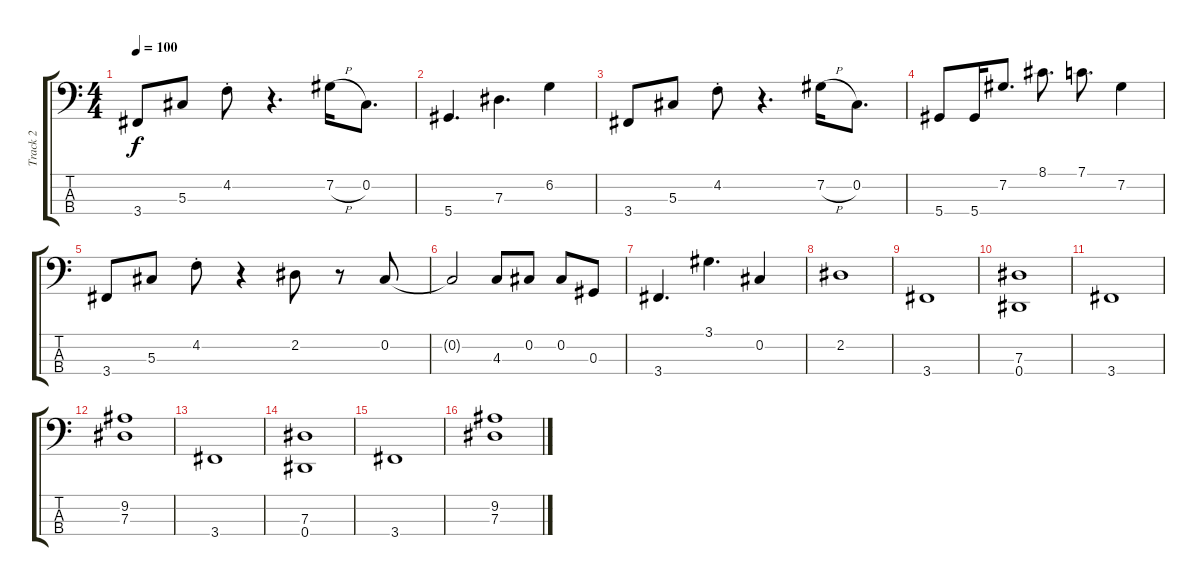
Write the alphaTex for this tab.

\track ("Track 2" "Track 2") {instrument electricbassfinger}
\staff {score tabs}
\tuning (F2 Db2 Ab1 Eb1) {hide}
\ts (4 4)
\tempo 100
\clef f4
\ks c
3.4.8{dy f} 5.3.8 4.2{st}.8 r.4{d} 7.2{h}.16 0.2.8{d} |
5.4.4{d} 7.3.4{d} 6.2.4 |
3.4.8 5.3.8 4.2{st}.8 r.4{d} 7.2{h}.16 0.2.8{d} |
5.4.8 5.4.16 7.2.8{d} 8.1.8{d} 7.1.8{d} 7.2.4 |
3.4.8 5.3.8 4.2{st}.8 r.4 2.2.8 r.8 0.2.8 |
0.2{t}.2 4.3.8 0.2.8 0.2.8 0.3.8 |
3.4.4{d} 3.1.4{d} 0.2.4 |
2.2.1 |
3.4.1 |
(7.3 0.4).1 |
3.4.1 |
(9.2 7.3).1 |
3.4.1 |
(7.3 0.4).1 |
3.4.1 |
(9.2 7.3).1
